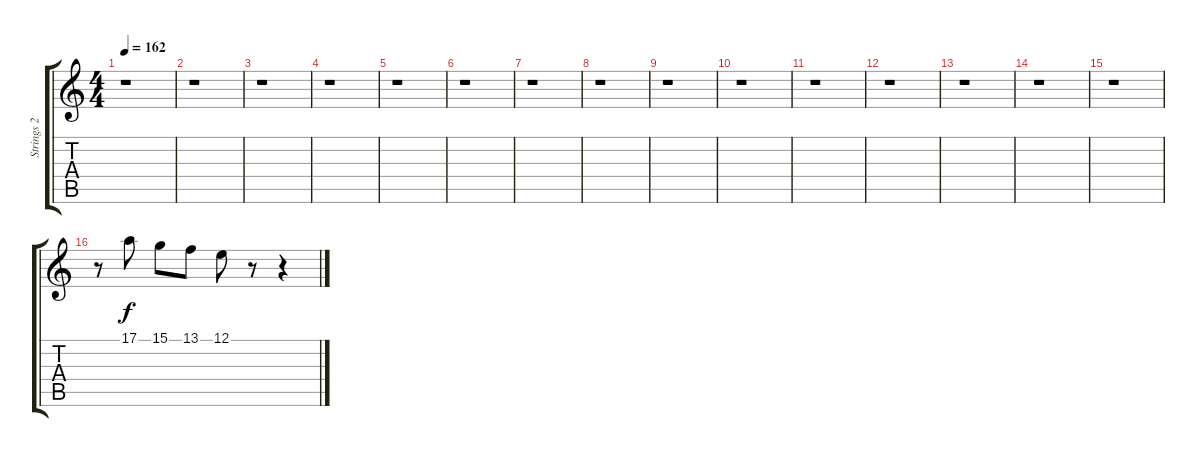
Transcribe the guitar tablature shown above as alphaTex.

\track ("Strings 2" "Strings 2") {instrument stringensemble1}
\staff {score tabs}
\tuning (E4 B3 G3 D3 A2 E2) {hide}
\ts (4 4)
\tempo 162
\clef g2
\ks c
r.1{dy f} |
r.1 |
r.1 |
r.1 |
r.1 |
r.1 |
r.1 |
r.1 |
r.1 |
r.1 |
r.1 |
r.1 |
r.1 |
r.1 |
r.1 |
\section ("" "")
r.8 17.1.8 15.1.8 13.1.8 12.1.8 r.8 r.4
